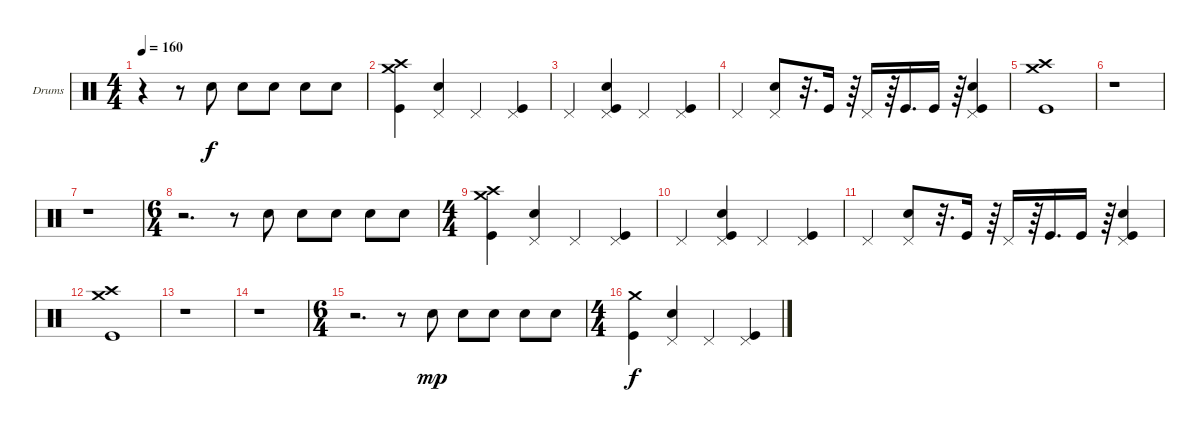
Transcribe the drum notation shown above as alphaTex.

\bracketExtendMode groupsimilarinstruments
\firstSystemTrackNameOrientation horizontal
\otherSystemsTrackNameOrientation horizontal
\track ("Drumkit" "Drums") {instrument percussion}
\staff {score}
\articulation defaults
\ts (4 4)
\tempo 160
\clef neutral
\ks c
r.4{dy fff} r.8 "Snare (hit) 2".8{dy f} "Snare (hit) 2".8 "Snare (hit) 2".8 "Snare (hit) 2".8 "Snare (hit) 2".8 |
("Crash high (hit)" "Kick (hit)" "Crash medium (hit)").4 ("Snare (hit) 2" "Pedal Hi-Hat (hit)").4 "Pedal Hi-Hat (hit)".4 ("Pedal Hi-Hat (hit)" "Kick (hit)").4 |
"Pedal Hi-Hat (hit)".4 ("Snare (hit) 2" "Pedal Hi-Hat (hit)" "Kick (hit)").4 "Pedal Hi-Hat (hit)".4 ("Kick (hit)" "Pedal Hi-Hat (hit)").4 |
"Pedal Hi-Hat (hit)".4 ("Snare (hit) 2" "Pedal Hi-Hat (hit)").8 r.32{d} "Kick (hit)".16 r.64 "Pedal Hi-Hat (hit)".16 r.64 "Kick (hit)".16{d} "Kick (hit)".16 r.64 ("Snare (hit) 2" "Pedal Hi-Hat (hit)" "Kick (hit)").4 |
("Kick (hit)" "Crash medium (hit)" "Crash high (hit)").1 |
r.1 |
r.1 |
\ts (6 4)
r.2{d} r.8 "Snare (hit) 2".8 "Snare (hit) 2".8 "Snare (hit) 2".8 "Snare (hit) 2".8 "Snare (hit) 2".8 |
\ts (4 4)
("Crash high (hit)" "Kick (hit)" "Crash medium (hit)").4 ("Snare (hit) 2" "Pedal Hi-Hat (hit)").4 "Pedal Hi-Hat (hit)".4 ("Pedal Hi-Hat (hit)" "Kick (hit)").4 |
"Pedal Hi-Hat (hit)".4 ("Snare (hit) 2" "Pedal Hi-Hat (hit)" "Kick (hit)").4 "Pedal Hi-Hat (hit)".4 ("Kick (hit)" "Pedal Hi-Hat (hit)").4 |
"Pedal Hi-Hat (hit)".4 ("Snare (hit) 2" "Pedal Hi-Hat (hit)").8 r.32{d} "Kick (hit)".16 r.64 "Pedal Hi-Hat (hit)".16 r.64 "Kick (hit)".16{d} "Kick (hit)".16 r.64 ("Snare (hit) 2" "Pedal Hi-Hat (hit)" "Kick (hit)").4 |
("Kick (hit)" "Crash medium (hit)" "Crash high (hit)").1 |
r.1 |
r.1 |
\ts (6 4)
r.2{d} r.8 "Snare (hit) 2".8{dy mp} "Snare (hit) 2".8 "Snare (hit) 2".8 "Snare (hit) 2".8 "Snare (hit) 2".8 |
\ts (4 4)
("Crash medium (hit)" "Kick (hit)").4{dy f} ("Pedal Hi-Hat (hit)" "Snare (hit) 2").4 "Pedal Hi-Hat (hit)".4 ("Pedal Hi-Hat (hit)" "Kick (hit)").4
